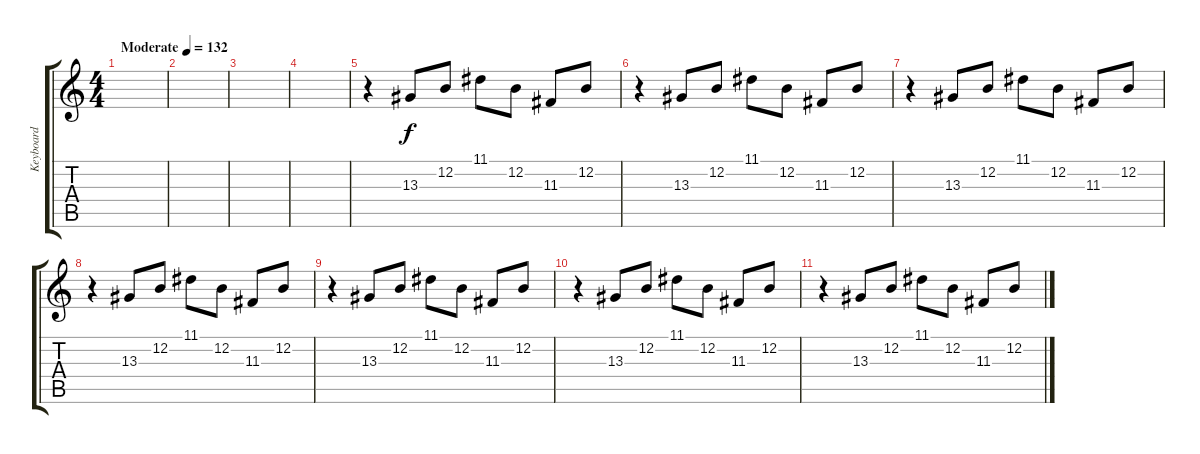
\track ("Keyboard" "Keyboard") {instrument lead1square}
\staff {score tabs}
\tuning (E4 B3 G3 D3 A2 E2) {hide}
\ts (4 4)
\tempo (132 "Moderate")
\clef g2
\ks c
|
|
|
|
r.4 13.3.8 12.2.8 11.1.8 12.2.8 11.3.8 12.2.8 |
r.4 13.3.8 12.2.8 11.1.8 12.2.8 11.3.8 12.2.8 |
r.4 13.3.8 12.2.8 11.1.8 12.2.8 11.3.8 12.2.8 |
r.4 13.3.8 12.2.8 11.1.8 12.2.8 11.3.8 12.2.8 |
r.4 13.3.8 12.2.8 11.1.8 12.2.8 11.3.8 12.2.8 |
r.4 13.3.8 12.2.8 11.1.8 12.2.8 11.3.8 12.2.8 |
r.4 13.3.8 12.2.8 11.1.8 12.2.8 11.3.8 12.2.8
